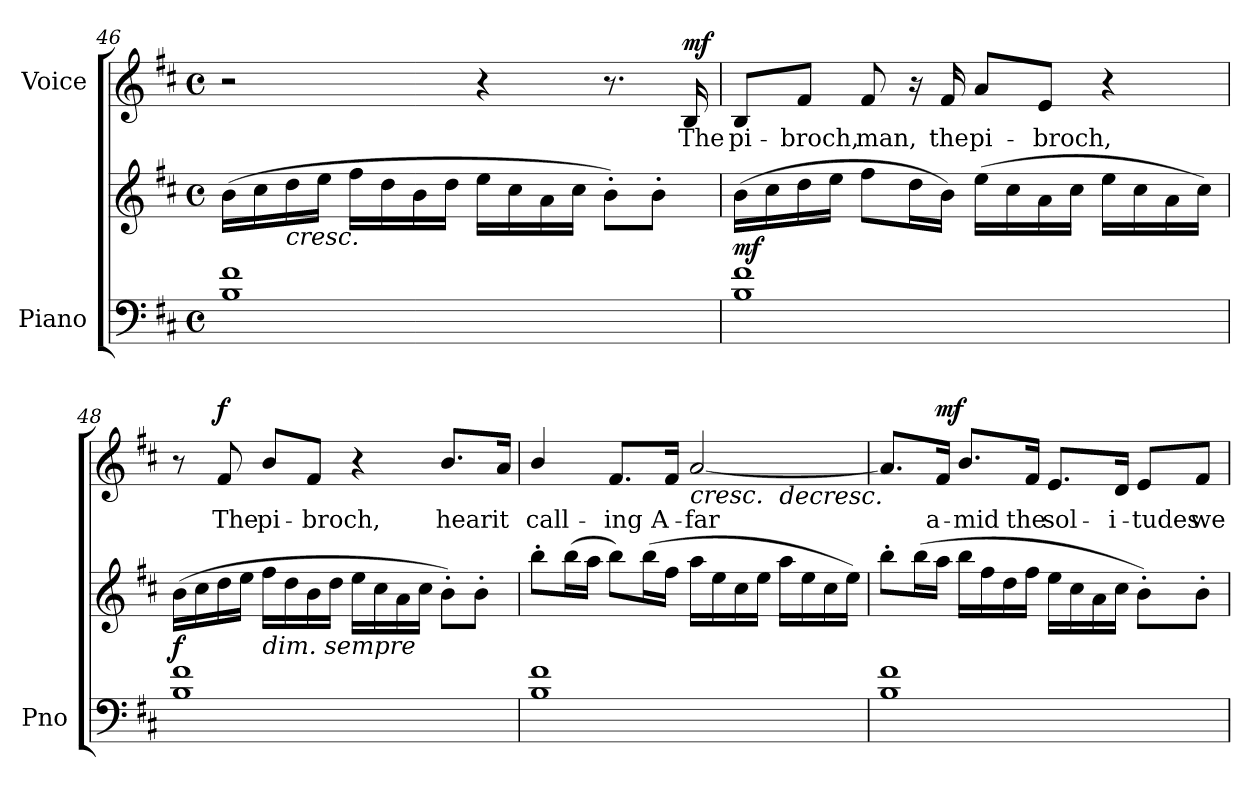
**kern	**kern	**dynam	**kern	**text	**dynam
*part2	*part2	*part2	*part1	*part1	*part1
*staff3	*staff2	*staff2/3	*staff1	*staff1	*staff1
*I"Piano	*	*	*I"Voice	*	*
*I'Pno	*	*	*	*	*
*clefF4	*clefG2	*	*clefG2	*	*
*k[f#c#]	*k[f#c#]	*	*k[f#c#]	*	*
*M4/4	*M4/4	*	*M4/4	*	*
*met(c)	*met(c)	*	*met(c)	*	*
=46	=46	=46	=46	=46	=46
1B 1f#	(>16b\LL	.	2r	.	.
.	16cc#\	.	.	.	.
!	!LO:TX:b:i:t=cresc.	!	!	!	!
.	16dd\	.	.	.	.
.	16ee\JJ	.	.	.	.
.	16ff#\LL	.	.	.	.
.	16dd\	.	.	.	.
.	16b\	.	.	.	.
.	16dd\JJ	.	.	.	.
.	16ee\LL	.	4r	.	.
.	16cc#\	.	.	.	.
.	16a\	.	.	.	.
.	16cc#\JJ	.	.	.	.
.	8b'\L)	.	8.r	.	.
.	8b'\J	.	.	.	.
!	!	!	!	!LO:LY:b	!LO:DY:a
.	.	.	16B/	The	mf
!!LO:LB:g=z
=47	=47	=47	=47	=47	=47
!	!	!LO:DY:b	!	!LO:LY:b	!
1B 1f#	(>16b\LL	mf	8B/L	pi-	.
.	16cc#\	.	.	.	.
!	!	!	!	!LO:LY:b	!
.	16dd\	.	8f#/J	-broch,	.
.	16ee\JJ	.	.	.	.
!	!	!	!	!LO:LY:b	!
.	8ff#\L	.	8f#/	man,	.
.	16dd\L	.	16r	.	.
!	!	!	!	!LO:LY:b	!
.	16b\JJ)	.	16f#/	the	.
!	!	!	!	!LO:LY:b	!
.	(>16ee\LL	.	8a/L	pi-	.
.	16cc#\	.	.	.	.
!	!	!	!	!LO:LY:b	!
.	16a\	.	8e/J	-broch,	.
.	16cc#\JJ	.	.	.	.
.	16ee\LL	.	4r	.	.
.	16cc#\	.	.	.	.
.	16a\	.	.	.	.
.	16cc#\JJ)	.	.	.	.
=48	=48	=48	=48	=48	=48
!	!	!LO:DY:b	!	!	!
1B 1f#	(>16b\LL	f	8r	.	.
.	16cc#\	.	.	.	.
!	!	!	!	!LO:LY:b	!LO:DY:a
.	16dd\	.	8f#/	The	f
.	16ee\JJ	.	.	.	.
!	!LO:TX:b:i:t=dim. sempre	!	!	!	!
!	!	!	!	!LO:LY:b	!
.	16ff#\LL	.	8b/L	pi-	.
.	16dd\	.	.	.	.
!	!	!	!	!LO:LY:b	!
.	16b\	.	8f#/J	-broch,	.
.	16dd\JJ	.	.	.	.
.	16ee\LL	.	4r	.	.
.	16cc#\	.	.	.	.
.	16a\	.	.	.	.
.	16cc#\JJ	.	.	.	.
!	!	!	!	!LO:LY:b	!
.	8b'\L)	.	8.b/L	hear	.
.	8b'\J	.	.	.	.
!	!	!	!	!LO:LY:b	!
.	.	.	16a/Jk	it	.
!!LO:PB:g=z
=49	=49	=49	=49	=49	=49
!	!	!	!	!LO:LY:b	!
*	*	*	*^	*	*
1B 1f#	8bb'\L	.	4b/	4ryy	call-	.
.	(>16bb\L	.	.	.	.	.
.	16aa\JJ	.	.	.	.	.
!	!	!	!	!	!LO:LY:b	!
.	8bb\L)	.	8.f#/L	4ryy	-ing	.
.	(>16bb\L	.	.	.	.	.
!	!	!	!	!	!LO:LY:b	!
.	16ff#\JJ	.	16f#/Jk	.	A-	.
!	!	!	!	!	!LO:LY:b	!LO:HP:b
.	16aa\LL	.	[2a/	4ryy	-far	<
.	16ee\	.	.	.	.	.
.	16cc#\	.	.	.	.	.
.	16ee\JJ	.	.	.	.	.
!	!	!	!	!	!	!LO:HP:b
.	16aa\LL	.	.	4ryy	.	>
.	16ee\	.	.	.	.	.
.	16cc#\	.	.	.	.	.
.	16ee\JJ)	.	.	.	.	.
*	*	*	*v	*v	*	*
=50	=50	=50	=50	=50	=50
1B 1f#	8bb'\L	.	8.a/L]	.	.
.	(>16bb\L	.	.	.	.
!	!	!	!	!LO:LY:b	!LO:DY:n=1:a
.	16aa\JJ	.	16f#/Jk	a-	[ mf
!	!	!	!	!LO:LY:b	!
.	16bb\LL	.	8.b/L	-mid	.
.	16ff#\	.	.	.	.
.	16dd\	.	.	.	.
!	!	!	!	!LO:LY:b	!
.	16ff#\JJ	.	16f#/Jk	the	.
!	!	!	!	!LO:LY:b	!
.	16ee\LL	.	8.e/L	sol-	.
.	16cc#\	.	.	.	.
.	16a\	.	.	.	.
!	!	!	!	!LO:LY:b	!
.	16cc#\JJ	.	16d/Jk	-i-	.
!	!	!	!	!LO:LY:b	!
.	8b'\L)	.	8e/L	-tudes	.
!	!	!	!	!LO:LY:b	!
.	8b'\J	.	8f#/J	we	.
.	.	.	.	.	]
=	=	=	=	=	=
*-	*-	*-	*-	*-	*-
